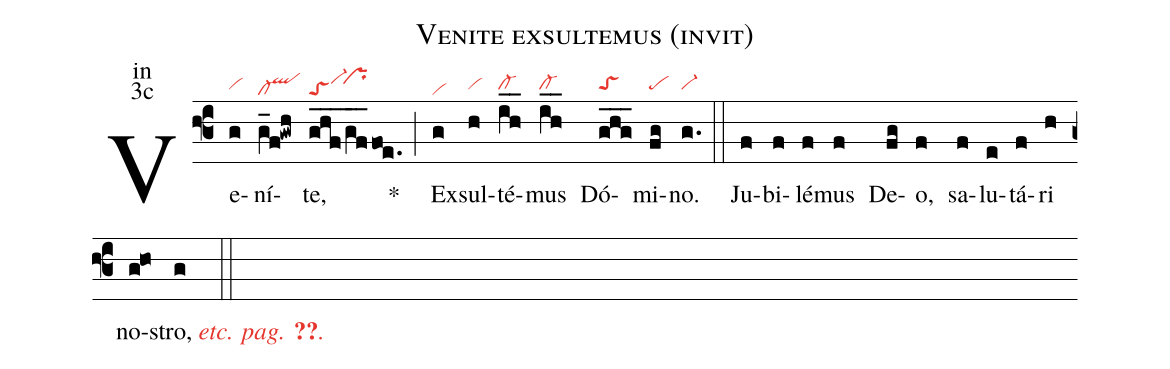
name:Venite exsultemus (invit);
office-part:in;
mode:3c;
nabc-lines:1;
%%
(f3) Ve(g|vi)ní(g_f!gwh|cl-hd`qlhh)te,(ghf___/gf__/fo@e.|toShdvi-hh`prhh) <sp>*</sp>(;) Ex(g|vihd)sul(h|vi)té(ih__|cl-)mus(ih__|cl-) Dó(ghg___|toS)mi(fg|pe)no.(g.|vi-) (::) Ju(f)bi(f)lé(f)mus(f) De(fg)o,(f) sa(f)lu(e)tá(f)ri(h) no(g@ho)str{o}, <c><i>etc. pag. <v>\pageref{M-ORIP3c}</v>.</i></c>(g ::)
